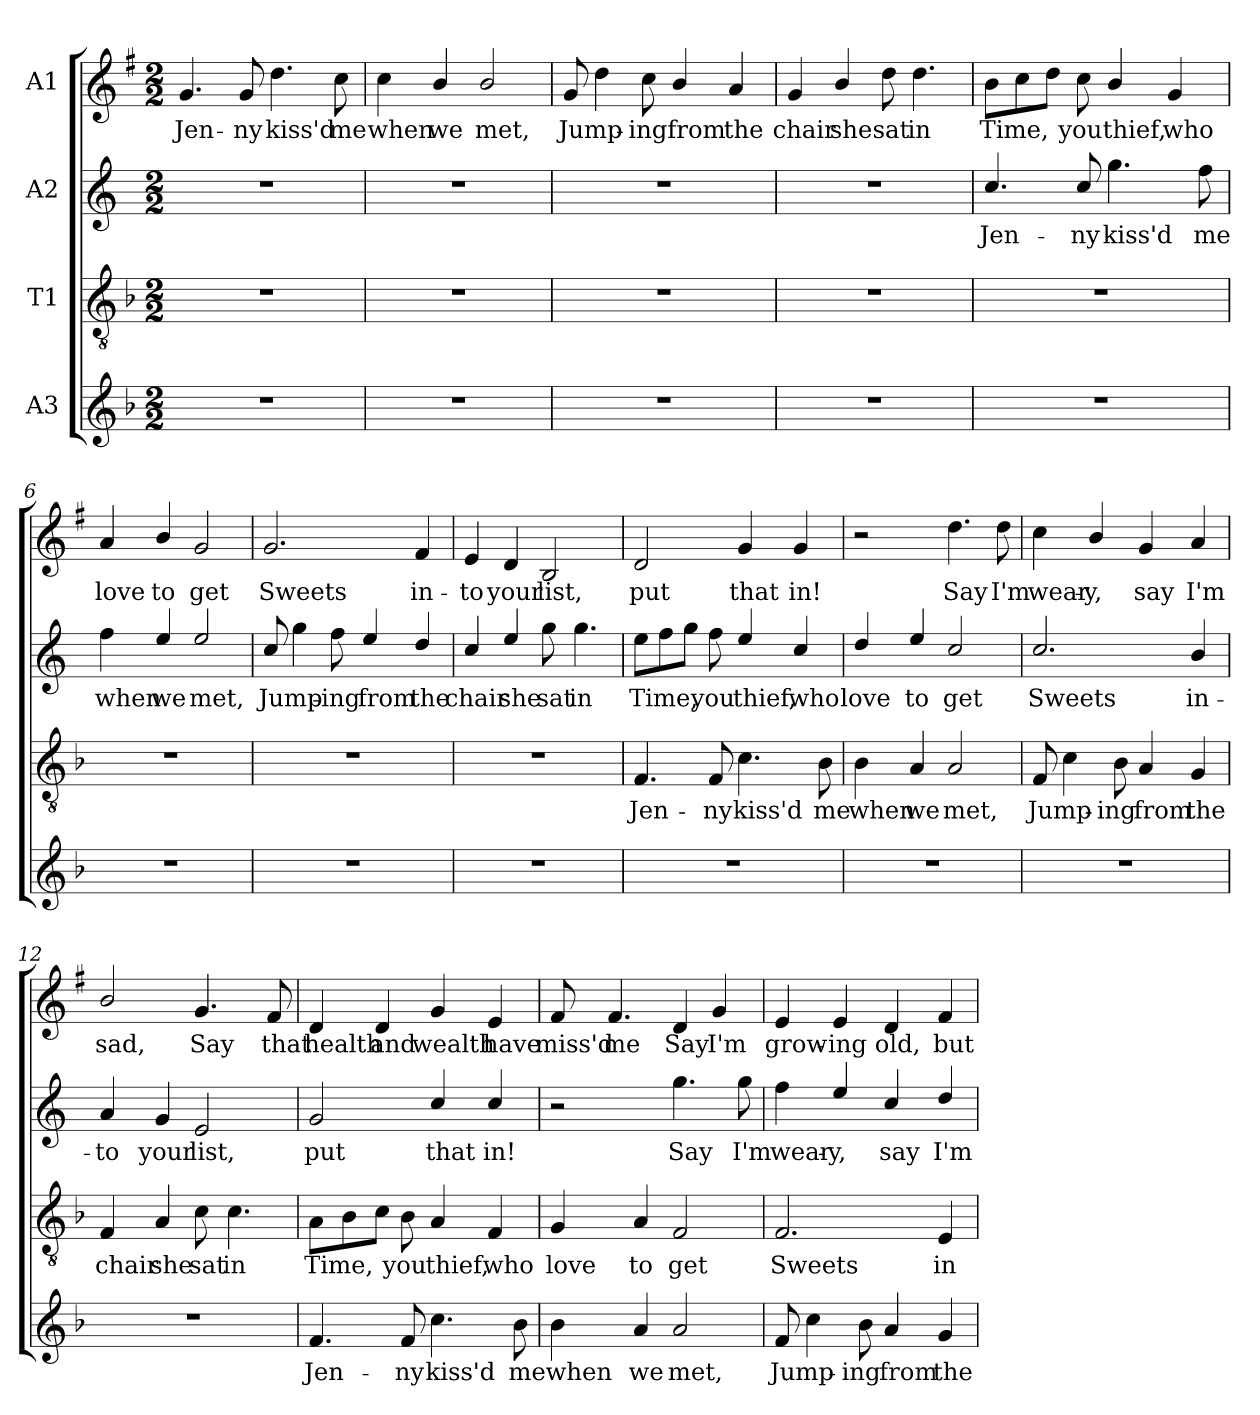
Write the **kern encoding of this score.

**kern	**text	**kern	**text	**kern	**text	**kern	**text
*part4	*part4	*part3	*part3	*part2	*part2	*part1	*part1
*staff4	*staff4	*staff3	*staff3	*staff2	*staff2	*staff1	*staff1
*I"A3	*	*I"T1	*	*I"A2	*	*I"A1	*
*clefG2	*	*clefGv2	*	*clefG2	*	*clefG2	*
*	*	*	*	*ITrd4c7	*	*ITrd1c2	*
*k[b-]	*	*k[b-]	*	*k[b-]	*	*k[b-]	*
*F:	*	*F:	*	*F:	*	*F:	*
*M2/2	*	*M2/2	*	*M2/2	*	*M2/2	*
=1	=1	=1	=1	=1	=1	=1	=1
!	!	!	!	!	!	!	!LO:LY:b
1r	.	1r	.	1r	.	4.f/	Jen-
!	!	!	!	!	!	!	!LO:LY:b
.	.	.	.	.	.	8f/	-ny
!	!	!	!	!	!	!	!LO:LY:b
.	.	.	.	.	.	4.cc\	kiss'd
!	!	!	!	!	!	!	!LO:LY:b
.	.	.	.	.	.	8b-\	me
=2	=2	=2	=2	=2	=2	=2	=2
!	!	!	!	!	!	!	!LO:LY:b
1r	.	1r	.	1r	.	4b-\	when
!	!	!	!	!	!	!	!LO:LY:b
.	.	.	.	.	.	4a/	we
!	!	!	!	!	!	!	!LO:LY:b
.	.	.	.	.	.	2a/	met,
=3	=3	=3	=3	=3	=3	=3	=3
!	!	!	!	!	!	!	!LO:LY:b
1r	.	1r	.	1r	.	8f/	Jump-
.	.	.	.	.	.	4cc\	.
!	!	!	!	!	!	!	!LO:LY:b
.	.	.	.	.	.	8b-\	-ing
!	!	!	!	!	!	!	!LO:LY:b
.	.	.	.	.	.	4a/	from
!	!	!	!	!	!	!	!LO:LY:b
.	.	.	.	.	.	4g/	the
=4	=4	=4	=4	=4	=4	=4	=4
!	!	!	!	!	!	!	!LO:LY:b
1r	.	1r	.	1r	.	4f/	chair
!	!	!	!	!	!	!	!LO:LY:b
.	.	.	.	.	.	4a/	she
!	!	!	!	!	!	!	!LO:LY:b
.	.	.	.	.	.	8cc\	sat
!	!	!	!	!	!	!	!LO:LY:b
.	.	.	.	.	.	4.cc\	in
!!LO:LB:g=z
=5	=5	=5	=5	=5	=5	=5	=5
!	!	!	!	!	!LO:LY:b	!	!LO:LY:b
1r	.	1r	.	4.f/	Jen-	8a\L	Time,
.	.	.	.	.	.	8b-\	.
.	.	.	.	.	.	8cc\J	.
!	!	!	!	!	!LO:LY:b	!	!LO:LY:b
.	.	.	.	8f/	-ny	8b-\	you
!	!	!	!	!	!LO:LY:b	!	!LO:LY:b
.	.	.	.	4.cc\	kiss'd	4a/	thief,
!	!	!	!	!	!	!	!LO:LY:b
.	.	.	.	.	.	4f/	who
!	!	!	!	!	!LO:LY:b	!	!
.	.	.	.	8b-\	me	.	.
=6	=6	=6	=6	=6	=6	=6	=6
!	!	!	!	!	!LO:LY:b	!	!LO:LY:b
1r	.	1r	.	4b-\	when	4g/	love
!	!	!	!	!	!LO:LY:b	!	!LO:LY:b
.	.	.	.	4a/	we	4a/	to
!	!	!	!	!	!LO:LY:b	!	!LO:LY:b
.	.	.	.	2a/	met,	2f/	get
=7	=7	=7	=7	=7	=7	=7	=7
!	!	!	!	!	!LO:LY:b	!	!LO:LY:b
1r	.	1r	.	8f/	Jump-	2.f/	Sweets
.	.	.	.	4cc\	.	.	.
!	!	!	!	!	!LO:LY:b	!	!
.	.	.	.	8b-\	-ing	.	.
!	!	!	!	!	!LO:LY:b	!	!
.	.	.	.	4a/	from	.	.
!	!	!	!	!	!LO:LY:b	!	!LO:LY:b
.	.	.	.	4g/	the	4e/	in-
=8	=8	=8	=8	=8	=8	=8	=8
!	!	!	!	!	!LO:LY:b	!	!LO:LY:b
1r	.	1r	.	4f/	chair	4d/	-to
!	!	!	!	!	!LO:LY:b	!	!LO:LY:b
.	.	.	.	4a/	she	4c/	your
!	!	!	!	!	!LO:LY:b	!	!LO:LY:b
.	.	.	.	8cc\	sat	2A/	list,
!	!	!	!	!	!LO:LY:b	!	!
.	.	.	.	4.cc\	in	.	.
=9	=9	=9	=9	=9	=9	=9	=9
!	!	!	!LO:LY:b	!	!LO:LY:b	!	!LO:LY:b
1r	.	4.F/	Jen-	8a\L	Time,	2c/	put
.	.	.	.	8b-\	.	.	.
.	.	.	.	8cc\J	.	.	.
!	!	!	!LO:LY:b	!	!LO:LY:b	!	!
.	.	8F/	-ny	8b-\	you	.	.
!	!	!	!LO:LY:b	!	!LO:LY:b	!	!LO:LY:b
.	.	4.c\	kiss'd	4a/	thief,	4f/	that
!	!	!	!	!	!LO:LY:b	!	!LO:LY:b
.	.	.	.	4f/	who	4f/	in!
!	!	!	!LO:LY:b	!	!	!	!
.	.	8B-\	me	.	.	.	.
!!LO:PB:g=z
=10	=10	=10	=10	=10	=10	=10	=10
!	!	!	!LO:LY:b	!	!LO:LY:b	!	!
1r	.	4B-\	when	4g/	love	2r	.
!	!	!	!LO:LY:b	!	!LO:LY:b	!	!
.	.	4A/	we	4a/	to	.	.
!	!	!	!LO:LY:b	!	!LO:LY:b	!	!LO:LY:b
.	.	2A/	met,	2f/	get	4.cc\	Say
!	!	!	!	!	!	!	!LO:LY:b
.	.	.	.	.	.	8cc\	I'm
=11	=11	=11	=11	=11	=11	=11	=11
!	!	!	!LO:LY:b	!	!LO:LY:b	!	!LO:LY:b
1r	.	8F/	Jump-	2.f/	Sweets	4b-\	wear-
.	.	4c\	.	.	.	.	.
!	!	!	!	!	!	!	!LO:LY:b
.	.	.	.	.	.	4a/	-y,
!	!	!	!LO:LY:b	!	!	!	!
.	.	8B-\	-ing	.	.	.	.
!	!	!	!LO:LY:b	!	!	!	!LO:LY:b
.	.	4A/	from	.	.	4f/	say
!	!	!	!LO:LY:b	!	!LO:LY:b	!	!LO:LY:b
.	.	4G/	the	4e/	in-	4g/	I'm
=12	=12	=12	=12	=12	=12	=12	=12
!	!	!	!LO:LY:b	!	!LO:LY:b	!	!LO:LY:b
1r	.	4F/	chair	4d/	-to	2a/	sad,
!	!	!	!LO:LY:b	!	!LO:LY:b	!	!
.	.	4A/	she	4c/	your	.	.
!	!	!	!LO:LY:b	!	!LO:LY:b	!	!LO:LY:b
.	.	8c\	sat	2A/	list,	4.f/	Say
!	!	!	!LO:LY:b	!	!	!	!
.	.	4.c\	in	.	.	.	.
!	!	!	!	!	!	!	!LO:LY:b
.	.	.	.	.	.	8e/	that
=13	=13	=13	=13	=13	=13	=13	=13
!	!LO:LY:b	!	!LO:LY:b	!	!LO:LY:b	!	!LO:LY:b
4.f/	Jen-	8A\L	Time,	2c/	put	4c/	health
.	.	8B-\	.	.	.	.	.
!	!	!	!	!	!	!	!LO:LY:b
.	.	8c\J	.	.	.	4c/	and
!	!LO:LY:b	!	!LO:LY:b	!	!	!	!
8f/	-ny	8B-\	you	.	.	.	.
!	!LO:LY:b	!	!LO:LY:b	!	!LO:LY:b	!	!LO:LY:b
4.cc\	kiss'd	4A/	thief,	4f/	that	4f/	wealth
!	!	!	!LO:LY:b	!	!LO:LY:b	!	!LO:LY:b
.	.	4F/	who	4f/	in!	4d/	have
!	!LO:LY:b	!	!	!	!	!	!
8b-\	me	.	.	.	.	.	.
=14	=14	=14	=14	=14	=14	=14	=14
!	!LO:LY:b	!	!LO:LY:b	!	!	!	!LO:LY:b
4b-\	when	4G/	love	2r	.	8e/	miss'd
!	!	!	!	!	!	!	!LO:LY:b
.	.	.	.	.	.	4.e/	me
!	!LO:LY:b	!	!LO:LY:b	!	!	!	!
4a/	we	4A/	to	.	.	.	.
!	!LO:LY:b	!	!LO:LY:b	!	!LO:LY:b	!	!LO:LY:b
2a/	met,	2F/	get	4.cc\	Say	4c/	Say
!	!	!	!	!	!	!	!LO:LY:b
.	.	.	.	.	.	4f/	I'm
!	!	!	!	!	!LO:LY:b	!	!
.	.	.	.	8cc\	I'm	.	.
!!LO:LB:g=z
=15	=15	=15	=15	=15	=15	=15	=15
!	!LO:LY:b	!	!LO:LY:b	!	!LO:LY:b	!	!LO:LY:b
8f/	Jump-	2.F/	Sweets	4b-\	wear-	4d/	grow-
4cc\	.	.	.	.	.	.	.
!	!	!	!	!	!LO:LY:b	!	!LO:LY:b
.	.	.	.	4a/	-y,	4d/	-ing
!	!LO:LY:b	!	!	!	!	!	!
8b-\	-ing	.	.	.	.	.	.
!	!LO:LY:b	!	!	!	!LO:LY:b	!	!LO:LY:b
4a/	from	.	.	4f/	say	4c/	old,
!	!LO:LY:b	!	!LO:LY:b	!	!LO:LY:b	!	!LO:LY:b
4g/	the	4E/	in-	4g/	I'm	4e/	but
=	=	=	=	=	=	=	=
*-	*-	*-	*-	*-	*-	*-	*-
